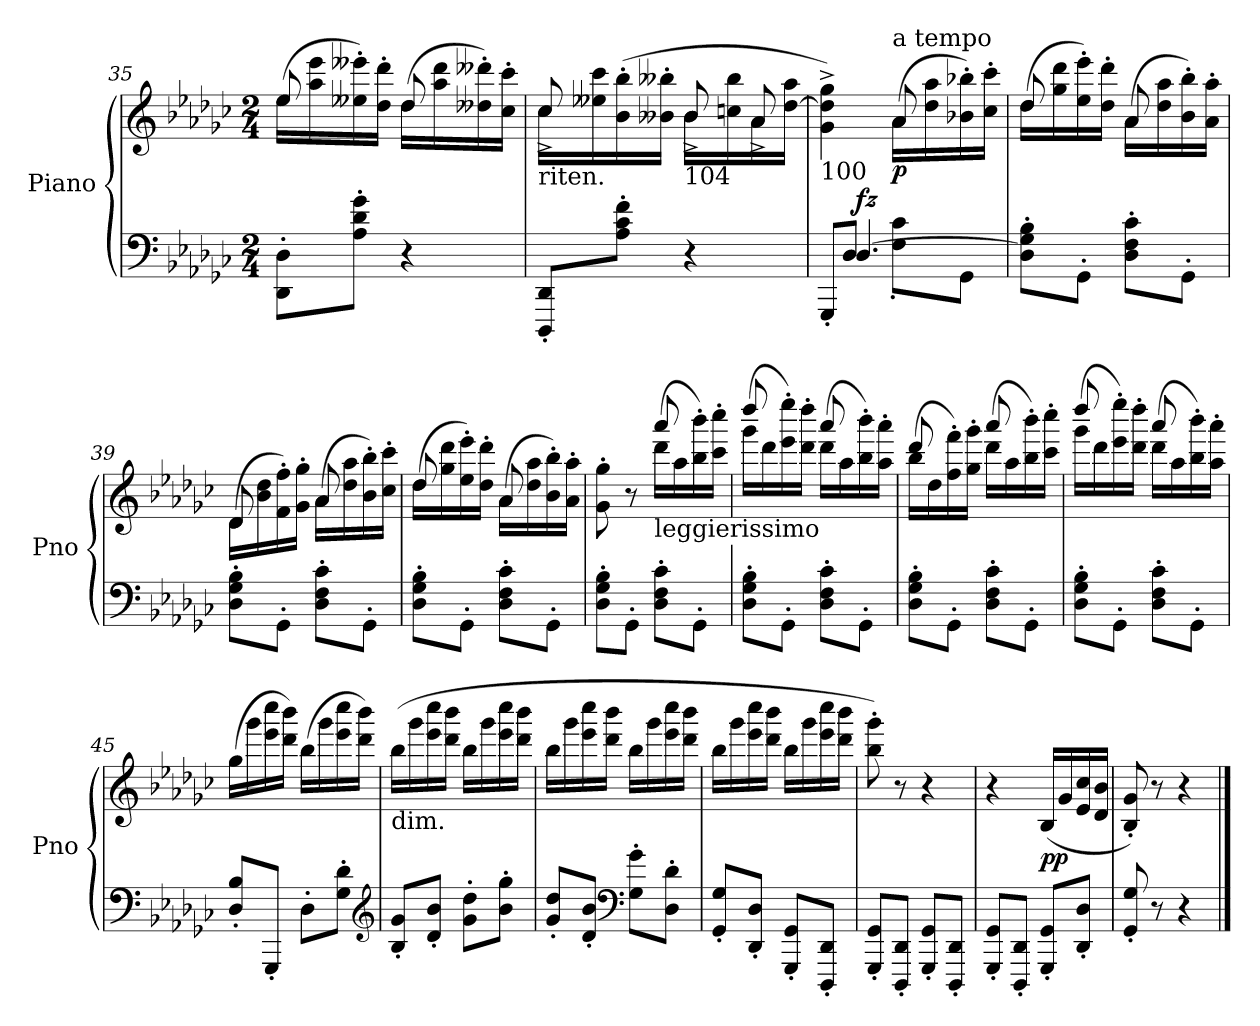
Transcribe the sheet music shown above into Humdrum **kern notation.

**kern	**kern	**dynam
*part1	*part1	*part1
*staff2	*staff1	*staff1/2
*I"Piano	*	*
*I'Pno	*	*
*clefF4	*clefG2	*
*k[b-e-a-d-g-c-]	*k[b-e-a-d-g-c-]	*
*G-:	*G-:	*
*M2/4	*M2/4	*
=35	=35	=35
*	*^	*
8DD-\' 8D-\'L	(16ee-\LL	8ee-/	.
.	16aa-\ 16eee-\	.	.
8A-\' 8d-\' 8g-\'J	16ee--X\' 16eee--X\')	8ryy	.
.	16dd-\' 16ddd-\'JJ	.	.
4r	(16dd-\LL	8dd-/	.
.	16aa-\ 16ddd-\	.	.
.	16dd--X\' 16ddd--X\')	8ryy	.
.	16cc-\' 16ccc-\'JJ	.	.
=36	=36	=36	=36
!	!LO:TX:b:t=riten.	!	!
8DDD-/' 8DD-/'L	16cc-\LL	(8cc-^/	.
.	16ee--X\ 16ccc-\	.	.
8A-\' 8c-\' 8f\'J	(16b-\' 16bb-\'	8ryy	.
.	16b--X\' 16bb--X\'JJ	.	.
!	!LO:TX:b:t=104	!	!
4r	16b--\LL	8b--^/	.
.	16ccn\ 16bb--\	.	.
.	16a-\	8a-^/	.
.	[16dd-\ 16aa-\JJ	.	.
=37	=37	=37	=37
*^	*	*	*
!	!	!LO:TX:b:t=100	!	!
8ryy	8GGG-'/L	4g-\^ 4dd-\]^ 4gg-\^)	4ryy	.
!	!	!	!	!LO:DY:a=2
[4.D-/	8D-\J	.	.	fz
!	!	!LO:TX:a:t=a tempo	!	!
!	!	!	!	!LO:DY:b
.	8F\' 8c-\'L	(16a-\LL	8a-/	p
.	.	16dd-\ 16aa-\	.	.
.	8GG-\J	16b-X\' 16bb-X\')	8ryy	.
.	.	16cc-\' 16ccc-\'JJ	.	.
*v	*v	*	*	*
!!LO:PB:g=z	!!
=38	=38	=38	=38
8D-\]' 8G-\' 8B-\'L	(16dd-\LL	8dd-/	.
.	16gg-\ 16ddd-\	.	.
8GG-'\J	16ee-\' 16eee-\')	8ryy	.
.	16dd-\' 16ddd-\'JJ	.	.
8D-\' 8F\' 8c-\'L	(16a-\LL	8a-/	.
.	16dd-\ 16aa-\	.	.
8GG-'\J	16b-\' 16bb-\')	8ryy	.
.	16a-\' 16aa-\'JJ	.	.
=39	=39	=39	=39
8D-\' 8G-\' 8B-\'L	(16d-\LL	8d-/	.
.	16b-\ 16dd-\	.	.
8GG-'\J	16f\' 16ff\')	8ryy	.
.	16g-\' 16gg-\'JJ	.	.
8D-\' 8F\' 8c-\'L	(16a-\LL	8a-/	.
.	16dd-\ 16aa-\	.	.
8GG-'\J	16b-\' 16bb-\')	8ryy	.
.	16cc-\' 16ccc-\'JJ	.	.
=40	=40	=40	=40
8D-\' 8G-\' 8B-\'L	(16dd-\LL	8dd-/	.
.	16gg-\ 16ddd-\	.	.
8GG-'\J	16ee-\' 16eee-\')	8ryy	.
.	16dd-\' 16ddd-\'JJ	.	.
8D-\' 8F\' 8c-\'L	(16a-\LL	8a-/	.
.	16dd-\ 16aa-\	.	.
8GG-'\J	16b-\' 16bb-\')	8ryy	.
.	16a-\' 16aa-\'JJ	.	.
=41	=41	=41	=41
8D-\' 8G-\' 8B-\'L	8g-\' 8gg-\'	4ryy	.
8GG-'\J	8r	.	.
!	!LO:TX:b:t=leggierissimo	!	!
8D-\' 8F\' 8c-\'L	(16ddd-\LL	8aaa-/	.
.	16aa-\	.	.
8GG-'\J	16bb-\' 16bbb-\')	8ryy	.
.	16ccc-\' 16cccc-\'JJ	.	.
=42	=42	=42	=42
8D-\' 8G-\' 8B-\'L	(16ggg-\LL	8dddd-/	.
.	16ddd-\	.	.
8GG-'\J	16eee-\' 16eeee-\')	8ryy	.
.	16ddd-\' 16dddd-\'JJ	.	.
8D-\' 8F\' 8c-\'L	(16ddd-\LL	8aaa-/	.
.	16aa-\	.	.
8GG-'\J	16bb-\' 16bbb-\')	8ryy	.
.	16aa-\' 16aaa-\'JJ	.	.
!!LO:LB:g=z	!!
=43	=43	=43	=43
8D-\' 8G-\' 8B-\'L	(16bb-\LL	8ddd-/	.
.	16dd-\	.	.
8GG-'\J	16ff\' 16fff\')	8ryy	.
.	16gg-\' 16ggg-\'JJ	.	.
8D-\' 8F\' 8c-\'L	(16ddd-\LL	8aaa-/	.
.	16aa-\	.	.
8GG-'\J	16bb-\' 16bbb-\')	8ryy	.
.	16ccc-\' 16cccc-\'JJ	.	.
=44	=44	=44	=44
8D-\' 8G-\' 8B-\'L	(16ggg-\LL	8dddd-/	.
.	16ddd-\	.	.
8GG-'\J	16eee-\' 16eeee-\')	8ryy	.
.	16ddd-\' 16dddd-\'JJ	.	.
8D-\' 8F\' 8c-\'L	(16ddd-\LL	8aaa-/	.
.	16aa-\	.	.
8GG-'\J	16bb-\' 16bbb-\')	8ryy	.
.	16aa-\' 16aaa-\'JJ	.	.
*	*v	*v	*
=45	=45	=45
8D-\' 8B-\'L	(16gg-\LL	.
.	16ggg-\	.
8GGG-'/J	16eee-\ 16cccc-\	.
.	16ddd-\ 16bbb-\JJ)	.
8D-'\L	(16bb-\LL	.
.	16ggg-\	.
8G-\' 8d-\'J	16eee-\ 16cccc-\	.
.	16ddd-\ 16bbb-\JJ)	.
*clefG2	*	*
=46	=46	=46
!	!LO:TX:b:t=dim.	!
8B-/' 8g-/'L	(16bb-\LL	.
.	16ggg-\	.
8d-/' 8b-/'J	16eee-\ 16cccc-\	.
.	16ddd-\ 16bbb-\JJ	.
8g-\' 8dd-\'L	16bb-\LL	.
.	16ggg-\	.
8b-\' 8gg-\'J	16eee-\ 16cccc-\	.
.	16ddd-\ 16bbb-\JJ	.
=47	=47	=47
8g-/' 8dd-/'L	16bb-\LL	.
.	16ggg-\	.
8d-/' 8b-/'J	16eee-\ 16cccc-\	.
.	16ddd-\ 16bbb-\JJ	.
*clefF4	*	*
8G-\' 8g-\'L	16bb-\LL	.
.	16ggg-\	.
8D-\' 8d-\'J	16eee-\ 16cccc-\	.
.	16ddd-\ 16bbb-\JJ	.
!!LO:LB:g=z
=48	=48	=48
8GG-/' 8G-/'L	16bb-\LL	.
.	16ggg-\	.
8DD-/' 8D-/'J	16eee-\ 16cccc-\	.
.	16ddd-\ 16bbb-\JJ	.
8GGG-/' 8GG-/'L	16bb-\LL	.
.	16ggg-\	.
8DDD-/' 8DD-/'J	16eee-\ 16cccc-\	.
.	16ddd-\ 16bbb-\JJ	.
=49	=49	=49
8GGG-/' 8GG-/'L	8bb-\' 8ggg-\')	.
8DDD-/' 8DD-/'J	8r	.
8GGG-/' 8GG-/'L	4r	.
8DDD-/' 8DD-/'J	.	.
=50	=50	=50
8GGG-/' 8GG-/'L	4r	.
8DDD-/' 8DD-/'J	.	.
!	!	!LO:DY:b
8GGG-/' 8GG-/'L	(16B-/LL	pp
.	16g-/	.
8DD-/' 8D-/'J	16e-/ 16cc-/	.
.	16d-/ 16b-/JJ	.
=51	=51	=51
8GG-/' 8G-/'	8B-/' 8g-/')	.
8r	8r	.
4r	4r	.
==	==	==
*-	*-	*-
